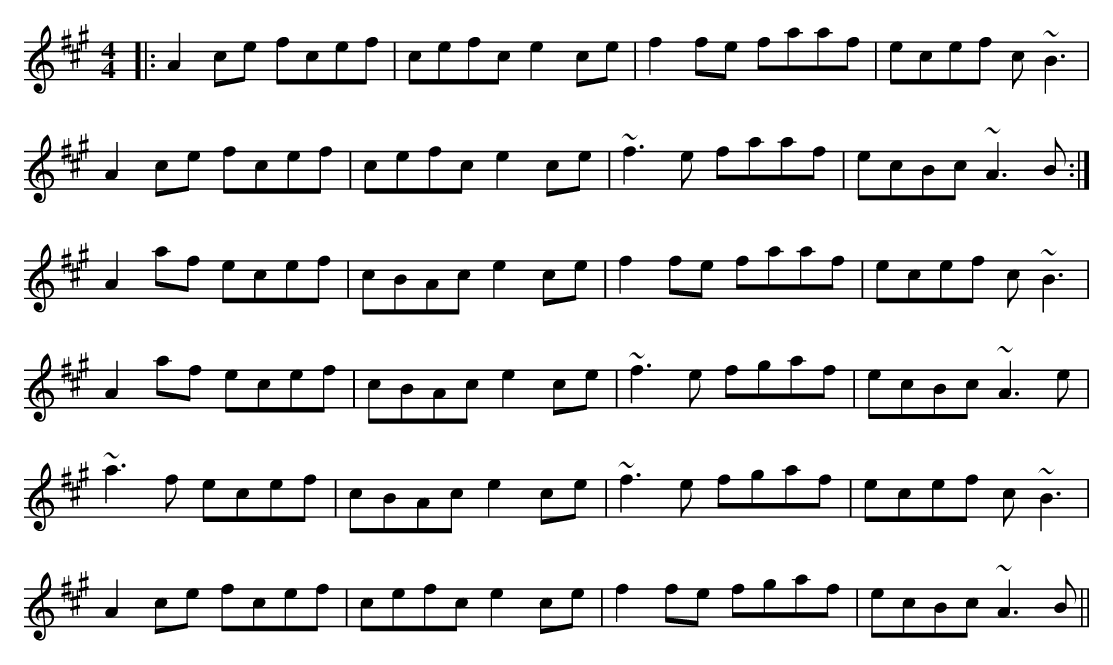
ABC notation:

X:1
M:4/4
K:A
|:A2 ce fcef|cefc e2 ce|f2 fe faaf|ecef c~B3|
A2 ce fcef|cefc e2 ce|~f3 e faaf|ecBc ~A3 B:|
A2 af ecef|cBAc e2 ce|f2 fe faaf|ecef c~B3|
A2 af ecef|cBAc e2 ce|~f3 e fgaf|ecBc ~A3 e|
~a3 f ecef|cBAc e2 ce|~f3 e fgaf|ecef c~B3|
A2 ce fcef|cefc e2 ce|f2 fe fgaf|ecBc ~A3 B||
